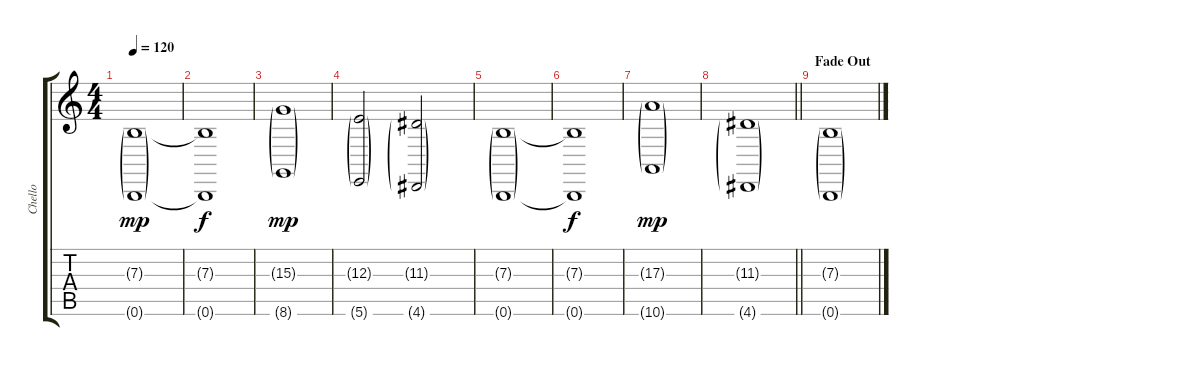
\track ("Chello" "Chello") {instrument cello}
\staff {score tabs}
\tuning (Db4 Ab3 E3 B2 Gb2 B1) {hide}
\ts (4 4)
\tempo 120
\clef g2
\ks c
(7.3{g} 0.6{g}).1{dy mp} |
(7.3{t} 0.6{t}).1{dy f} |
(15.3{g} 8.6{g}).1{dy mp} |
(12.3{g} 5.6{g}).2 (11.3{g} 4.6{g}).2 |
(7.3{g} 0.6{g}).1 |
(7.3{t} 0.6{t}).1{dy f} |
(17.3{g} 10.6{g}).1{dy mp} |
\barLineRight lightlight
(11.3{g} 4.6{g}).1 |
\section ("" "Fade Out")
(7.3{g} 0.6{g}).1
